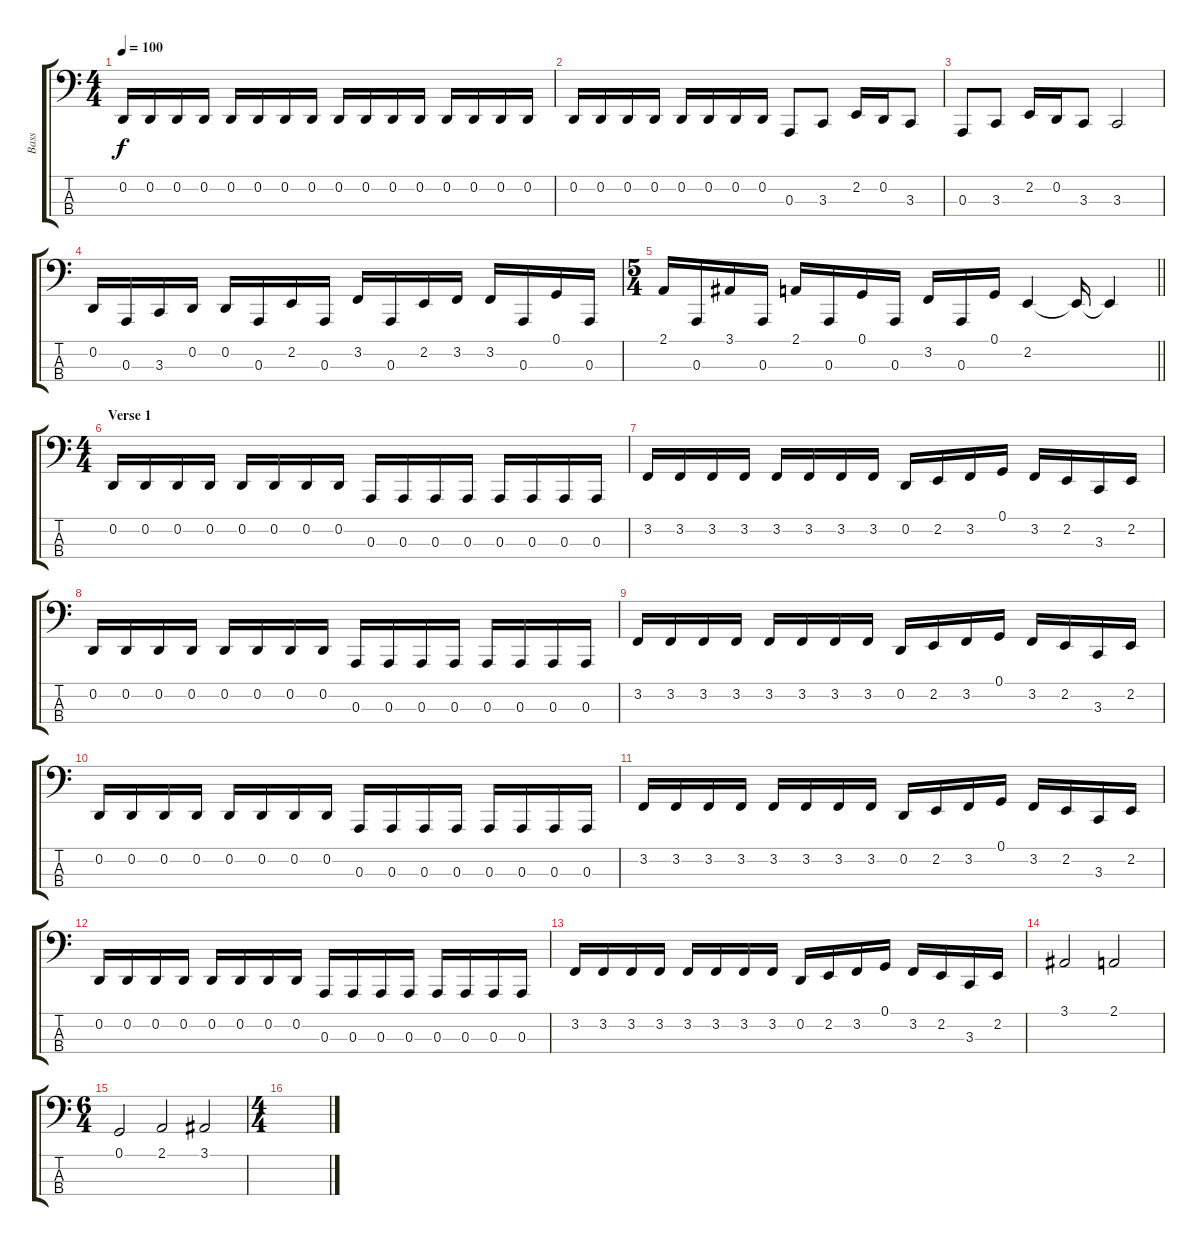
\track ("Bass" "Bass") {instrument tremolostrings}
\staff {score tabs}
\tuning (G2 D2 A1 E1) {hide}
\ts (4 4)
\tempo 100
\clef f4
\ks c
0.2.16{dy f} 0.2.16 0.2.16 0.2.16 0.2.16 0.2.16 0.2.16 0.2.16 0.2.16 0.2.16 0.2.16 0.2.16 0.2.16 0.2.16 0.2.16 0.2.16 |
0.2.16 0.2.16 0.2.16 0.2.16 0.2.16 0.2.16 0.2.16 0.2.16 0.3.8 3.3.8 2.2.16 0.2.16 3.3.8 |
0.3.8 3.3.8 2.2.16 0.2.16 3.3.8 3.3.2 |
0.2.16 0.3.16 3.3.16 0.2.16 0.2.16 0.3.16 2.2.16 0.3.16 3.2.16 0.3.16 2.2.16 3.2.16 3.2.16 0.3.16 0.1.16 0.3.16 |
\ts (5 4)
\barLineRight lightlight
2.1.16 0.3.16 3.1.16 0.3.16 2.1.16 0.3.16 0.1.16 0.3.16 3.2.16 0.3.16 0.1.16 2.2.4 2.2{t}.16 2.2{t}.4 |
\ts (4 4)
\section ("" "Verse 1")
0.2.16 0.2.16 0.2.16 0.2.16 0.2.16 0.2.16 0.2.16 0.2.16 0.3.16 0.3.16 0.3.16 0.3.16 0.3.16 0.3.16 0.3.16 0.3.16 |
3.2.16 3.2.16 3.2.16 3.2.16 3.2.16 3.2.16 3.2.16 3.2.16 0.2.16 2.2.16 3.2.16 0.1.16 3.2.16 2.2.16 3.3.16 2.2.16 |
0.2.16 0.2.16 0.2.16 0.2.16 0.2.16 0.2.16 0.2.16 0.2.16 0.3.16 0.3.16 0.3.16 0.3.16 0.3.16 0.3.16 0.3.16 0.3.16 |
3.2.16 3.2.16 3.2.16 3.2.16 3.2.16 3.2.16 3.2.16 3.2.16 0.2.16 2.2.16 3.2.16 0.1.16 3.2.16 2.2.16 3.3.16 2.2.16 |
0.2.16 0.2.16 0.2.16 0.2.16 0.2.16 0.2.16 0.2.16 0.2.16 0.3.16 0.3.16 0.3.16 0.3.16 0.3.16 0.3.16 0.3.16 0.3.16 |
3.2.16 3.2.16 3.2.16 3.2.16 3.2.16 3.2.16 3.2.16 3.2.16 0.2.16 2.2.16 3.2.16 0.1.16 3.2.16 2.2.16 3.3.16 2.2.16 |
0.2.16 0.2.16 0.2.16 0.2.16 0.2.16 0.2.16 0.2.16 0.2.16 0.3.16 0.3.16 0.3.16 0.3.16 0.3.16 0.3.16 0.3.16 0.3.16 |
3.2.16 3.2.16 3.2.16 3.2.16 3.2.16 3.2.16 3.2.16 3.2.16 0.2.16 2.2.16 3.2.16 0.1.16 3.2.16 2.2.16 3.3.16 2.2.16 |
3.1.2 2.1.2 |
\ts (6 4)
0.1.2 2.1.2 3.1.2 |
\ts (4 4)
